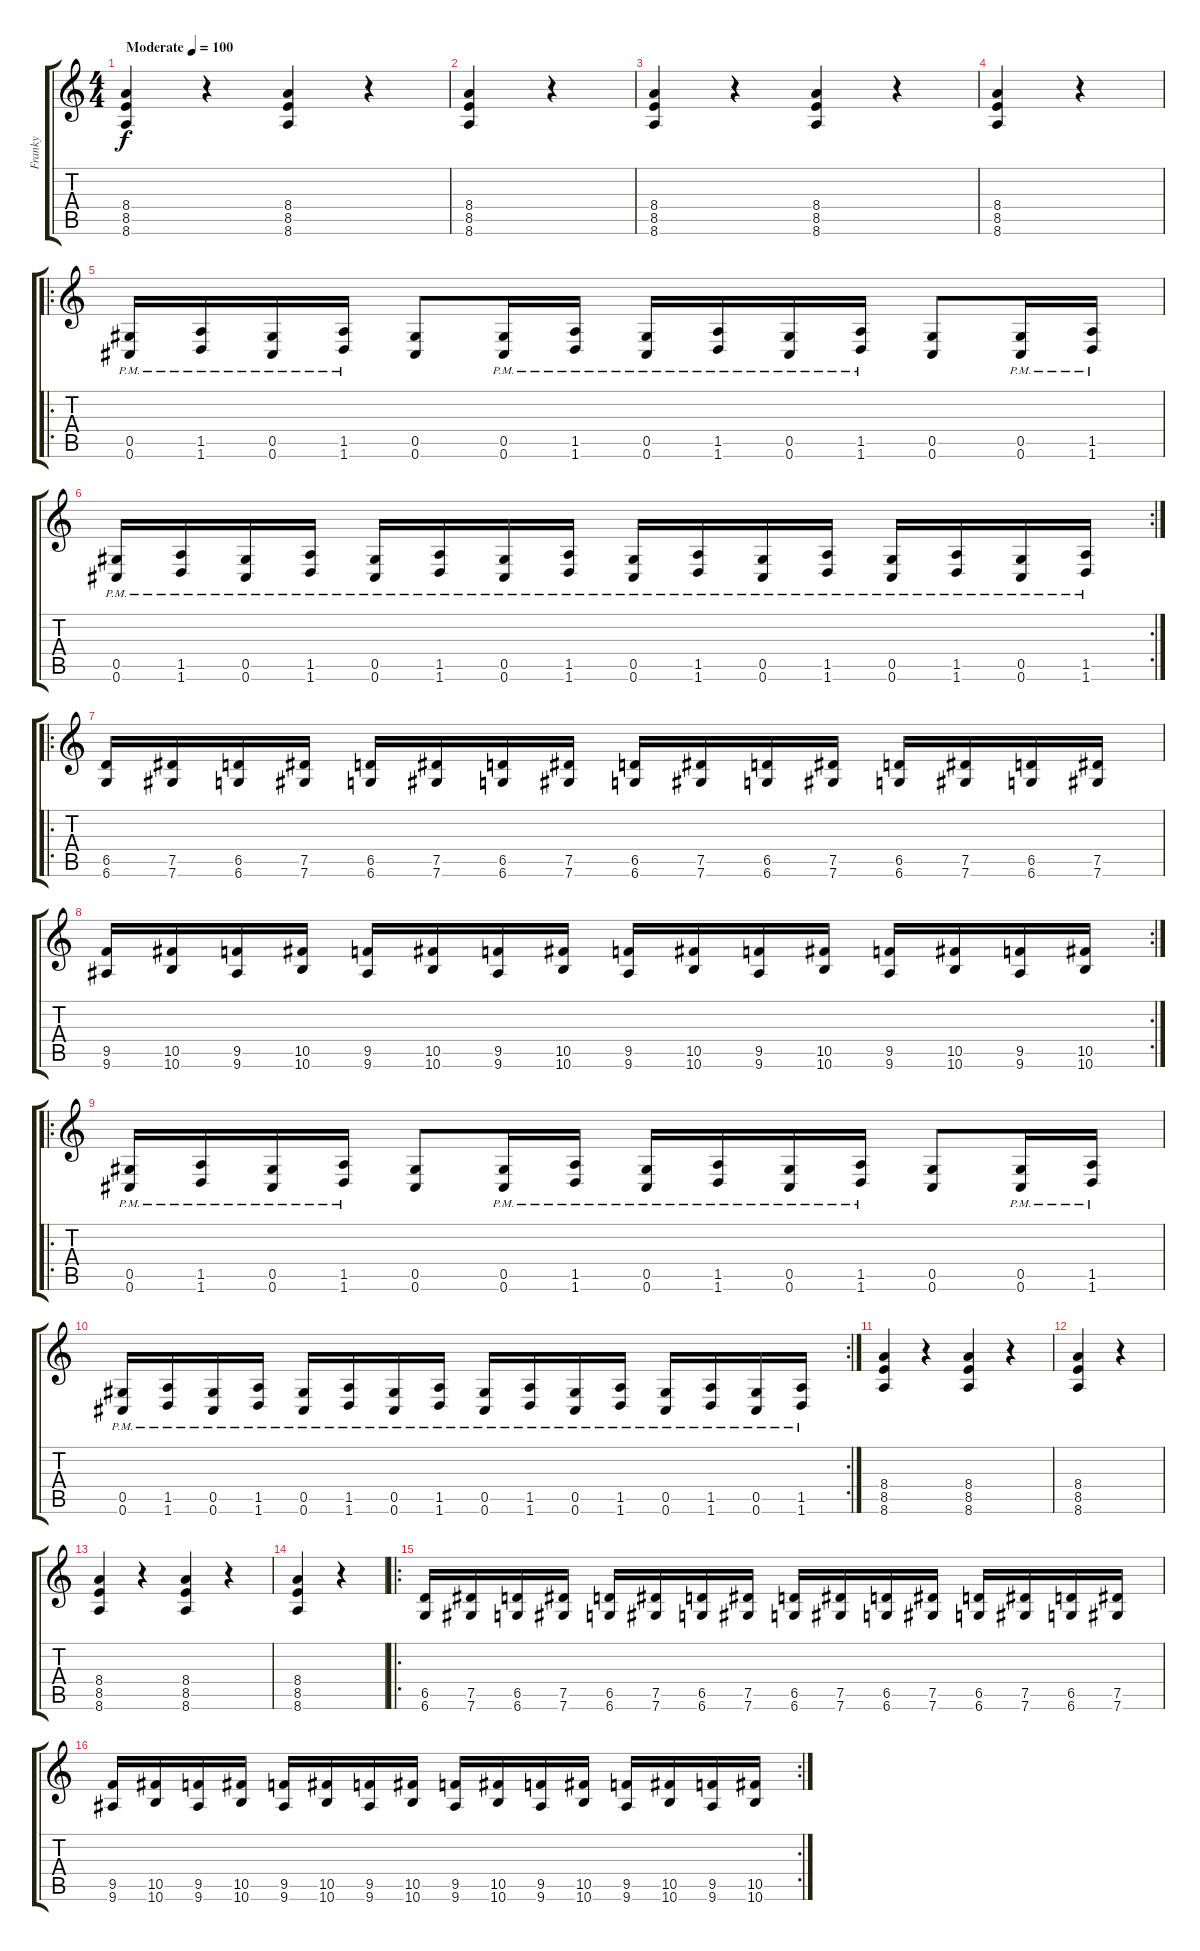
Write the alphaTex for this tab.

\track ("Franky" "Franky") {instrument distortionguitar}
\staff {score tabs}
\tuning (Eb4 Bb3 Gb3 Db3 Ab2 Db2) {hide}
\ts (4 4)
\tempo (100 "Moderate")
\clef g2
\ks c
(8.4 8.5 8.6).4{dy f instrument distortionguitar} r.4 (8.4 8.5 8.6).4 r.4 |
(8.4 8.5 8.6).4 r.4 |
(8.4 8.5 8.6).4 r.4 (8.4 8.5 8.6).4 r.4 |
(8.4 8.5 8.6).4 r.4 |
\ro
(0.5{pm} 0.6{pm}).16 (1.5{pm} 1.6{pm}).16 (0.5{pm} 0.6{pm}).16 (1.5{pm} 1.6{pm}).16 (0.5 0.6).8 (0.5{pm} 0.6{pm}).16 (1.5{pm} 1.6{pm}).16 (0.5{pm} 0.6{pm}).16 (1.5{pm} 1.6{pm}).16 (0.5{pm} 0.6{pm}).16 (1.5{pm} 1.6{pm}).16 (0.5 0.6).8 (0.5{pm} 0.6{pm}).16 (1.5{pm} 1.6{pm}).16 |
\rc 2
(0.5{pm} 0.6{pm}).16 (1.5{pm} 1.6{pm}).16 (0.5{pm} 0.6{pm}).16 (1.5{pm} 1.6{pm}).16 (0.5{pm} 0.6{pm}).16 (1.5{pm} 1.6{pm}).16 (0.5{pm} 0.6{pm}).16 (1.5{pm} 1.6{pm}).16 (0.5{pm} 0.6{pm}).16 (1.5{pm} 1.6{pm}).16 (0.5{pm} 0.6{pm}).16 (1.5{pm} 1.6{pm}).16 (0.5{pm} 0.6{pm}).16 (1.5{pm} 1.6{pm}).16 (0.5{pm} 0.6{pm}).16 (1.5{pm} 1.6{pm}).16 |
\ro
(6.5 6.6).16 (7.5 7.6).16 (6.5 6.6).16 (7.5 7.6).16 (6.5 6.6).16 (7.5 7.6).16 (6.5 6.6).16 (7.5 7.6).16 (6.5 6.6).16 (7.5 7.6).16 (6.5 6.6).16 (7.5 7.6).16 (6.5 6.6).16 (7.5 7.6).16 (6.5 6.6).16 (7.5 7.6).16 |
\rc 2
(9.5 9.6).16 (10.5 10.6).16 (9.5 9.6).16 (10.5 10.6).16 (9.5 9.6).16 (10.5 10.6).16 (9.5 9.6).16 (10.5 10.6).16 (9.5 9.6).16 (10.5 10.6).16 (9.5 9.6).16 (10.5 10.6).16 (9.5 9.6).16 (10.5 10.6).16 (9.5 9.6).16 (10.5 10.6).16 |
\ro
(0.5{pm} 0.6{pm}).16 (1.5{pm} 1.6{pm}).16 (0.5{pm} 0.6{pm}).16 (1.5{pm} 1.6{pm}).16 (0.5 0.6).8 (0.5{pm} 0.6{pm}).16 (1.5{pm} 1.6{pm}).16 (0.5{pm} 0.6{pm}).16 (1.5{pm} 1.6{pm}).16 (0.5{pm} 0.6{pm}).16 (1.5{pm} 1.6{pm}).16 (0.5 0.6).8 (0.5{pm} 0.6{pm}).16 (1.5{pm} 1.6{pm}).16 |
\rc 2
(0.5{pm} 0.6{pm}).16 (1.5{pm} 1.6{pm}).16 (0.5{pm} 0.6{pm}).16 (1.5{pm} 1.6{pm}).16 (0.5{pm} 0.6{pm}).16 (1.5{pm} 1.6{pm}).16 (0.5{pm} 0.6{pm}).16 (1.5{pm} 1.6{pm}).16 (0.5{pm} 0.6{pm}).16 (1.5{pm} 1.6{pm}).16 (0.5{pm} 0.6{pm}).16 (1.5{pm} 1.6{pm}).16 (0.5{pm} 0.6{pm}).16 (1.5{pm} 1.6{pm}).16 (0.5{pm} 0.6{pm}).16 (1.5{pm} 1.6{pm}).16 |
(8.4 8.5 8.6).4 r.4 (8.4 8.5 8.6).4 r.4 |
(8.4 8.5 8.6).4 r.4 |
(8.4 8.5 8.6).4 r.4 (8.4 8.5 8.6).4 r.4 |
(8.4 8.5 8.6).4 r.4 |
\ro
(6.5 6.6).16 (7.5 7.6).16 (6.5 6.6).16 (7.5 7.6).16 (6.5 6.6).16 (7.5 7.6).16 (6.5 6.6).16 (7.5 7.6).16 (6.5 6.6).16 (7.5 7.6).16 (6.5 6.6).16 (7.5 7.6).16 (6.5 6.6).16 (7.5 7.6).16 (6.5 6.6).16 (7.5 7.6).16 |
\rc 2
(9.5 9.6).16 (10.5 10.6).16 (9.5 9.6).16 (10.5 10.6).16 (9.5 9.6).16 (10.5 10.6).16 (9.5 9.6).16 (10.5 10.6).16 (9.5 9.6).16 (10.5 10.6).16 (9.5 9.6).16 (10.5 10.6).16 (9.5 9.6).16 (10.5 10.6).16 (9.5 9.6).16 (10.5 10.6).16
